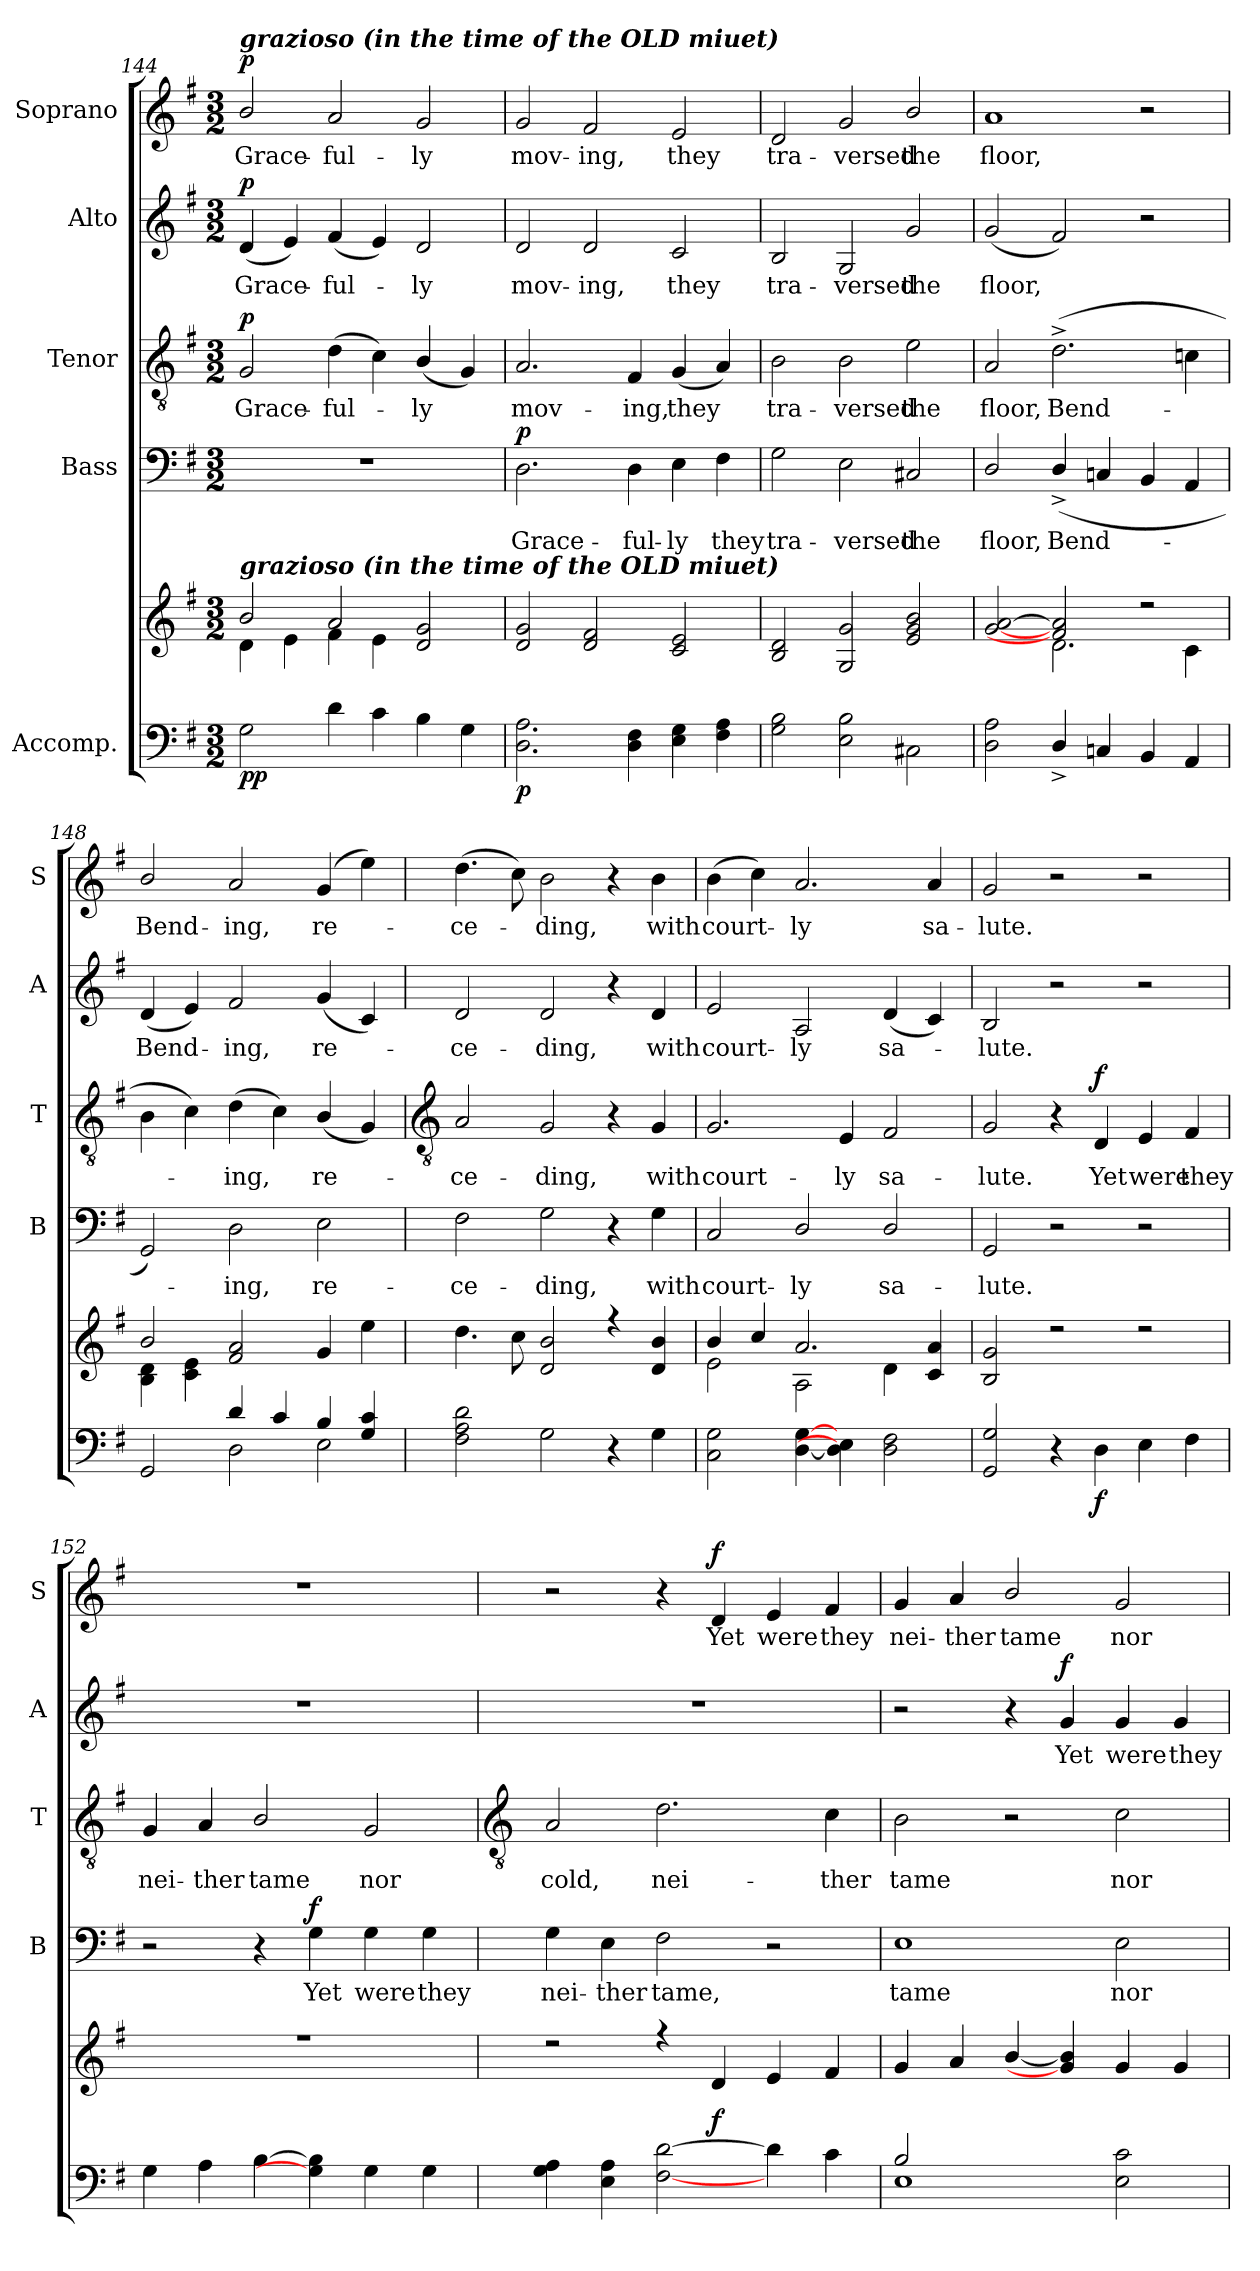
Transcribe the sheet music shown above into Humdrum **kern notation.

**kern	**kern	**dynam	**kern	**text	**dynam	**kern	**text	**dynam	**kern	**text	**dynam	**kern	**text	**dynam
*part5	*part5	*part5	*part4	*part4	*part4	*part3	*part3	*part3	*part2	*part2	*part2	*part1	*part1	*part1
*staff6	*staff5	*staff5/6	*staff4	*staff4	*staff4	*staff3	*staff3	*staff3	*staff2	*staff2	*staff2	*staff1	*staff1	*staff1
*I"Accomp.	*	*	*I"Bass	*	*	*I"Tenor	*	*	*I"Alto	*	*	*I"Soprano	*	*
*	*	*	*I'B	*	*	*I'T	*	*	*I'A	*	*	*I'S	*	*
!!LO:LB:g=z
*clefF4	*clefG2	*	*clefF4	*	*	*clefGv2	*	*	*clefG2	*	*	*clefG2	*	*
*k[f#]	*k[f#]	*	*k[f#]	*	*	*k[f#]	*	*	*k[f#]	*	*	*k[f#]	*	*
*G:	*G:	*	*G:	*	*	*G:	*	*	*G:	*	*	*G:	*	*
*M3/2	*M3/2	*	*M3/2	*	*	*M3/2	*	*	*M3/2	*	*	*M3/2	*	*
=144	=144	=144	=144	=144	=144	=144	=144	=144	=144	=144	=144	=144	=144	=144
*^	*^	*	*	*	*	*	*	*	*	*	*	*	*	*
!	!	!	!	!	!	!	!	!	!	!	!	!	!	!LO:TX:a:Bi:t=grazioso (in the time of the OLD miuet)	!	!
!	!	!LO:TX:a:Bi:t=grazioso (in the time of the OLD miuet)	!	!	!	!	!	!	!	!	!	!	!	!	!	!
!	!	!	!	!LO:DY:b=2	!LO:N:vis=1	!	!	!	!LO:LY:b	!	!	!LO:LY:b	!	!	!LO:LY:b	!
!	!	!	!	!LO:DY:n=1:b	!	!	!	!	!	!LO:DY:b	!	!	!LO:DY:b	!	!	!LO:DY:b
1ryy	2G\	2b/	4d\	p p	1.r	.	.	2G	Grace-	p	(<4d	Grace-	p	2b/	Grace-	p
.	.	.	4e\	.	.	.	.	.	.	.	4e)	.	.	.	.	.
!	!	!	!	!	!	!	!	!	!LO:LY:b	!	!	!LO:LY:b	!	!	!LO:LY:b	!
.	4d\	2a/	4f#\	.	.	.	.	(>4d	-ful-	.	(<4f#	ful-	.	2a	-ful-	.
.	4c\	.	4e\	.	.	.	.	4c)	.	.	4e)	.	.	.	.	.
!	!	!	!	!	!	!	!	!	!LO:LY:b	!	!	!LO:LY:b	!	!	!LO:LY:b	!
4ryy	4B\	2d/ 2g/	2ryy	.	.	.	.	(<4B/	ly	.	2d	ly	.	2g	-ly	.
4ryy	4G\	.	.	.	.	.	.	4G)	.	.	.	.	.	.	.	.
=145	=145	=145	=145	=145	=145	=145	=145	=145	=145	=145	=145	=145	=145	=145	=145	=145
!	!	!	!	!LO:DY:b=2	!	!LO:LY:b	!LO:DY:b	!	!LO:LY:b	!	!	!LO:LY:b	!	!	!LO:LY:b	!
1.ryy	2.D\ 2.A\	2d/ 2g/	1.ryy	p	2.D	Grace-	p	2.A	mov-	.	2d	mov-	.	2g	mov-	.
!	!	!	!	!	!	!	!	!	!	!	!	!LO:LY:b	!	!	!LO:LY:b	!
.	.	2d/ 2f#/	.	.	.	.	.	.	.	.	2d	-ing,	.	2f#	-ing,	.
!	!	!	!	!	!	!LO:LY:b	!	!	!LO:LY:b	!	!	!	!	!	!	!
.	4D\ 4F#\	.	.	.	4D	-ful-	.	4F#	-ing,	.	.	.	.	.	.	.
!	!	!	!	!	!	!LO:LY:b	!	!	!LO:LY:b	!	!	!LO:LY:b	!	!	!LO:LY:b	!
.	4E\ 4G\	2c/ 2e/	.	.	4E	-ly	.	(<4G	they	.	2c	they	.	2e	they	.
!	!	!	!	!	!	!LO:LY:b	!	!	!	!	!	!	!	!	!	!
.	4F#\ 4A\	.	.	.	4F#	they	.	4A)	.	.	.	.	.	.	.	.
=146	=146	=146	=146	=146	=146	=146	=146	=146	=146	=146	=146	=146	=146	=146	=146	=146
!	!	!	!	!	!	!LO:LY:b	!	!	!LO:LY:b	!	!	!LO:LY:b	!	!	!LO:LY:b	!
1.ryy	2G\ 2B\	2B/ 2d/	1.ryy	.	2G	tra-	.	2B	tra-	.	2B	tra-	.	2d	tra-	.
!	!	!	!	!	!	!LO:LY:b	!	!	!LO:LY:b	!	!	!LO:LY:b	!	!	!LO:LY:b	!
.	2E\ 2B\	2G/ 2g/	.	.	2E	-versed	.	2B	-versed	.	2G	-versed	.	2g	-versed	.
!	!	!	!	!	!	!LO:LY:b	!	!	!LO:LY:b	!	!	!LO:LY:b	!	!	!LO:LY:b	!
.	2C#X\	2e/ 2g/ 2b/	.	.	2C#X	the	.	2e	the	.	2g	the	.	2b/	the	.
=147	=147	=147	=147	=147	=147	=147	=147	=147	=147	=147	=147	=147	=147	=147	=147	=147
!	!	!	!	!	!	!LO:LY:b	!	!	!LO:LY:b	!	!	!LO:LY:b	!	!	!LO:LY:b	!
1ryy	2D\ 2A\	[2g/ [2a/	2ryy	.	2D/	floor,	.	2A	floor,	.	(<2g	floor,	.	1a	floor,	.
!	!	!	!	!	!	!LO:LY:b	!	!	!LO:LY:b	!	!	!	!	!	!	!
.	4D^/	2f#/] 2a/]	2.d\	.	(<4D^/	Bend-	.	(>2.d^	Bend-	.	2f#)	.	.	.	.	.
.	4Cn/	.	.	.	4Cn	.	.	.	.	.	.	.	.	.	.	.
4ryy	4BB/	2r	.	.	4BB	.	.	.	.	.	2r	.	.	2r	.	.
4ryy	4AA/	.	4c\	.	4AA	.	.	4cn	.	.	.	.	.	.	.	.
=148	=148	=148	=148	=148	=148	=148	=148	=148	=148	=148	=148	=148	=148	=148	=148	=148
!	!	!	!	!	!	!	!	!	!	!	!	!LO:LY:b	!	!	!LO:LY:b	!
2ryy	2GG/	2b/	4B\ 4d\	.	2GG)	.	.	4B	.	.	(<4d	Bend-	.	2b/	Bend-	.
.	.	.	4c\ 4e\	.	.	.	.	4c)	.	.	4e)	.	.	.	.	.
!	!	!	!	!	!	!LO:LY:b	!	!	!LO:LY:b	!	!	!LO:LY:b	!	!	!LO:LY:b	!
4d/	2D\	2f#/ 2a/	1ryy	.	2D	ing,	.	(>4d	ing,	.	2f#	ing,	.	2a	-ing,	.
4c/	.	.	.	.	.	.	.	4c)	.	.	.	.	.	.	.	.
!	!	!	!	!	!	!LO:LY:b	!	!	!LO:LY:b	!	!	!LO:LY:b	!	!	!LO:LY:b	!
4B/	2E\	4g/	.	.	2E	re-	.	(<4B/	re-	.	(4g	re-	.	(4g	re-	.
4G/ 4c/	.	4ee\	.	.	.	.	.	4G)	.	.	4c)	.	.	4ee)	.	.
*v	*v	*	*	*	*	*	*	*	*	*	*	*	*	*	*	*
!!LO:LB:g=z
=149	=149	=149	=149	=149	=149	=149	=149	=149	=149	=149	=149	=149	=149	=149	=149
*	*	*	*	*	*	*	*clefGv2	*	*	*	*	*	*	*	*
!	!	!	!	!	!LO:LY:b	!	!	!LO:LY:b	!	!	!LO:LY:b	!	!	!LO:LY:b	!
2F# 2A 2d	4.dd\	1.ryy	.	2F#	-ce-	.	2A	ce-	.	2d	ce-	.	(>4.dd	ce-	.
.	8cc\	.	.	.	.	.	.	.	.	.	.	.	8cc)	.	.
!	!	!	!	!	!LO:LY:b	!	!	!LO:LY:b	!	!	!LO:LY:b	!	!	!LO:LY:b	!
2G	2d/ 2b/	.	.	2G	-ding,	.	2G	-ding,	.	2d	-ding,	.	2b	ding,	.
4r	4r	.	.	4r	.	.	4r	.	.	4r	.	.	4r	.	.
!	!	!	!	!	!LO:LY:b	!	!	!LO:LY:b	!	!	!LO:LY:b	!	!	!LO:LY:b	!
4G	4d/ 4b/	.	.	4G	with	.	4G	with	.	4d	with	.	4b	with	.
=150	=150	=150	=150	=150	=150	=150	=150	=150	=150	=150	=150	=150	=150	=150	=150
!	!	!	!	!	!LO:LY:b	!	!	!LO:LY:b	!	!	!LO:LY:b	!	!	!LO:LY:b	!
2C 2G	4b/	2e\	.	2C	court-	.	2.G	court-	.	2e	court-	.	(>4b	court-	.
.	4cc/	.	.	.	.	.	.	.	.	.	.	.	4cc)	.	.
!	!	!	!	!	!LO:LY:b	!	!	!	!	!	!LO:LY:b	!	!	!LO:LY:b	!
[4D\ [4G\	2.a/	2A\	.	2D/	-ly	.	.	.	.	2A	-ly	.	2.a	ly	.
!	!	!	!	!	!	!	!	!LO:LY:b	!	!	!	!	!	!	!
4D] 4E]	.	.	.	.	.	.	4E	-ly	.	.	.	.	.	.	.
!	!	!	!	!	!LO:LY:b	!	!	!LO:LY:b	!	!	!LO:LY:b	!	!	!	!
2D\ 2F#\	.	4d\	.	2D/	sa-	.	2F#	sa-	.	(<4d	sa-	.	.	.	.
!	!	!	!	!	!	!	!	!	!	!	!	!	!	!LO:LY:b	!
.	4c/ 4a/	4ryy	.	.	.	.	.	.	.	4c)	.	.	4a	sa-	.
=151	=151	=151	=151	=151	=151	=151	=151	=151	=151	=151	=151	=151	=151	=151	=151
!	!	!	!	!	!LO:LY:b	!	!	!LO:LY:b	!	!	!LO:LY:b	!	!	!LO:LY:b	!
2GG 2G	2B/ 2g/	1.ryy	.	2GG	-lute.	.	2G	-lute.	.	2B	lute.	.	2g	-lute.	.
4r	2r	.	.	2r	.	.	4r	.	.	2r	.	.	2r	.	.
!	!	!	!LO:DY:b=2	!	!	!	!	!LO:LY:b	!LO:DY:b	!	!	!	!	!	!
4D	.	.	f	.	.	.	4D	Yet	f	.	.	.	.	.	.
!	!	!	!	!	!	!	!	!LO:LY:b	!	!	!	!	!	!	!
4E	2r	.	.	2r	.	.	4E	were	.	2r	.	.	2r	.	.
!	!	!	!	!	!	!	!	!LO:LY:b	!	!	!	!	!	!	!
4F#	.	.	.	.	.	.	4F#	they	.	.	.	.	.	.	.
=152	=152	=152	=152	=152	=152	=152	=152	=152	=152	=152	=152	=152	=152	=152	=152
!	!LO:N:vis=1	!	!	!	!	!	!	!LO:LY:b	!	!LO:N:vis=1	!	!	!LO:N:vis=1	!	!
4G	1.r	1.ryy	.	2r	.	.	4G	nei-	.	1.r	.	.	1.r	.	.
!	!	!	!	!	!	!	!	!LO:LY:b	!	!	!	!	!	!	!
4A	.	.	.	.	.	.	4A	-ther	.	.	.	.	.	.	.
!	!	!	!	!	!	!	!	!LO:LY:b	!	!	!	!	!	!	!
[4B	.	.	.	4r	.	.	2B/	tame	.	.	.	.	.	.	.
!	!	!	!	!	!LO:LY:b	!LO:DY:b	!	!	!	!	!	!	!	!	!
4G] 4B]	.	.	.	4G	Yet	f	.	.	.	.	.	.	.	.	.
!	!	!	!	!	!LO:LY:b	!	!	!LO:LY:b	!	!	!	!	!	!	!
4G	.	.	.	4G	were	.	2G	nor	.	.	.	.	.	.	.
!	!	!	!	!	!LO:LY:b	!	!	!	!	!	!	!	!	!	!
4G	.	.	.	4G	they	.	.	.	.	.	.	.	.	.	.
!!LO:LB:g=z
=153	=153	=153	=153	=153	=153	=153	=153	=153	=153	=153	=153	=153	=153	=153	=153
*	*	*	*	*	*	*	*clefGv2	*	*	*	*	*	*	*	*
*^	*	*	*	*	*	*	*	*	*	*	*	*	*	*	*
!	!	!	!	!	!	!LO:LY:b	!	!	!LO:LY:b	!	!LO:N:vis=1	!	!	!	!	!
1ryy	4G\ 4A\	2r	1.ryy	.	4G	nei-	.	2A	cold,	.	1.r	.	.	2r	.	.
!	!	!	!	!	!	!LO:LY:b	!	!	!	!	!	!	!	!	!	!
.	4E\ 4A\	.	.	.	4E	-ther	.	.	.	.	.	.	.	.	.	.
!	!	!	!	!	!	!LO:LY:b	!	!	!LO:LY:b	!	!	!	!	!	!	!
.	[2F#\ [2d\	4r	.	.	2F#	tame,	.	2.d	nei-	.	.	.	.	4r	.	.
!	!	!	!	!LO:DY:b	!	!	!	!	!	!	!	!	!	!	!LO:LY:b	!LO:DY:b
.	.	4d/	.	f	.	.	.	.	.	.	.	.	.	4d	Yet	f
!	!	!	!	!	!	!	!	!	!	!	!	!	!	!	!LO:LY:b	!
4ryy	4d\]	4e/	.	.	2r	.	.	.	.	.	.	.	.	4e	were	.
!	!	!	!	!	!	!	!	!	!LO:LY:b	!	!	!	!	!	!LO:LY:b	!
4ryy	4c\	4f#/	.	.	.	.	.	4c	-ther	.	.	.	.	4f#	they	.
=154	=154	=154	=154	=154	=154	=154	=154	=154	=154	=154	=154	=154	=154	=154	=154	=154
!	!	!	!	!	!	!LO:LY:b	!	!	!LO:LY:b	!	!	!	!	!	!LO:LY:b	!
2B/	1E\	4g/	1ryy	.	1E	tame	.	2B	tame	.	2r	.	.	4g	nei-	.
!	!	!	!	!	!	!	!	!	!	!	!	!	!	!	!LO:LY:b	!
.	.	4a/	.	.	.	.	.	.	.	.	.	.	.	4a	-ther	.
!	!	!	!	!	!	!	!	!	!	!	!	!	!	!	!LO:LY:b	!
1ryy	.	[4b/	.	.	.	.	.	2r	.	.	4r	.	.	2b/	tame	.
!	!	!	!	!	!	!	!	!	!	!	!	!LO:LY:b	!LO:DY:b	!	!	!
.	.	4g/] 4b/]	.	.	.	.	.	.	.	.	4g	Yet	f	.	.	.
!	!	!	!	!	!	!LO:LY:b	!	!	!LO:LY:b	!	!	!LO:LY:b	!	!	!LO:LY:b	!
.	2E\ 2c\	4g/	4ryy	.	2E	nor	.	2c	nor	.	4g	were	.	2g	nor	.
!	!	!	!	!	!	!	!	!	!	!	!	!LO:LY:b	!	!	!	!
.	.	4g/	4ryy	.	.	.	.	.	.	.	4g	they	.	.	.	.
*v	*v	*	*	*	*	*	*	*	*	*	*	*	*	*	*	*
*	*v	*v	*	*	*	*	*	*	*	*	*	*	*	*	*
=	=	=	=	=	=	=	=	=	=	=	=	=	=	=
*-	*-	*-	*-	*-	*-	*-	*-	*-	*-	*-	*-	*-	*-	*-
